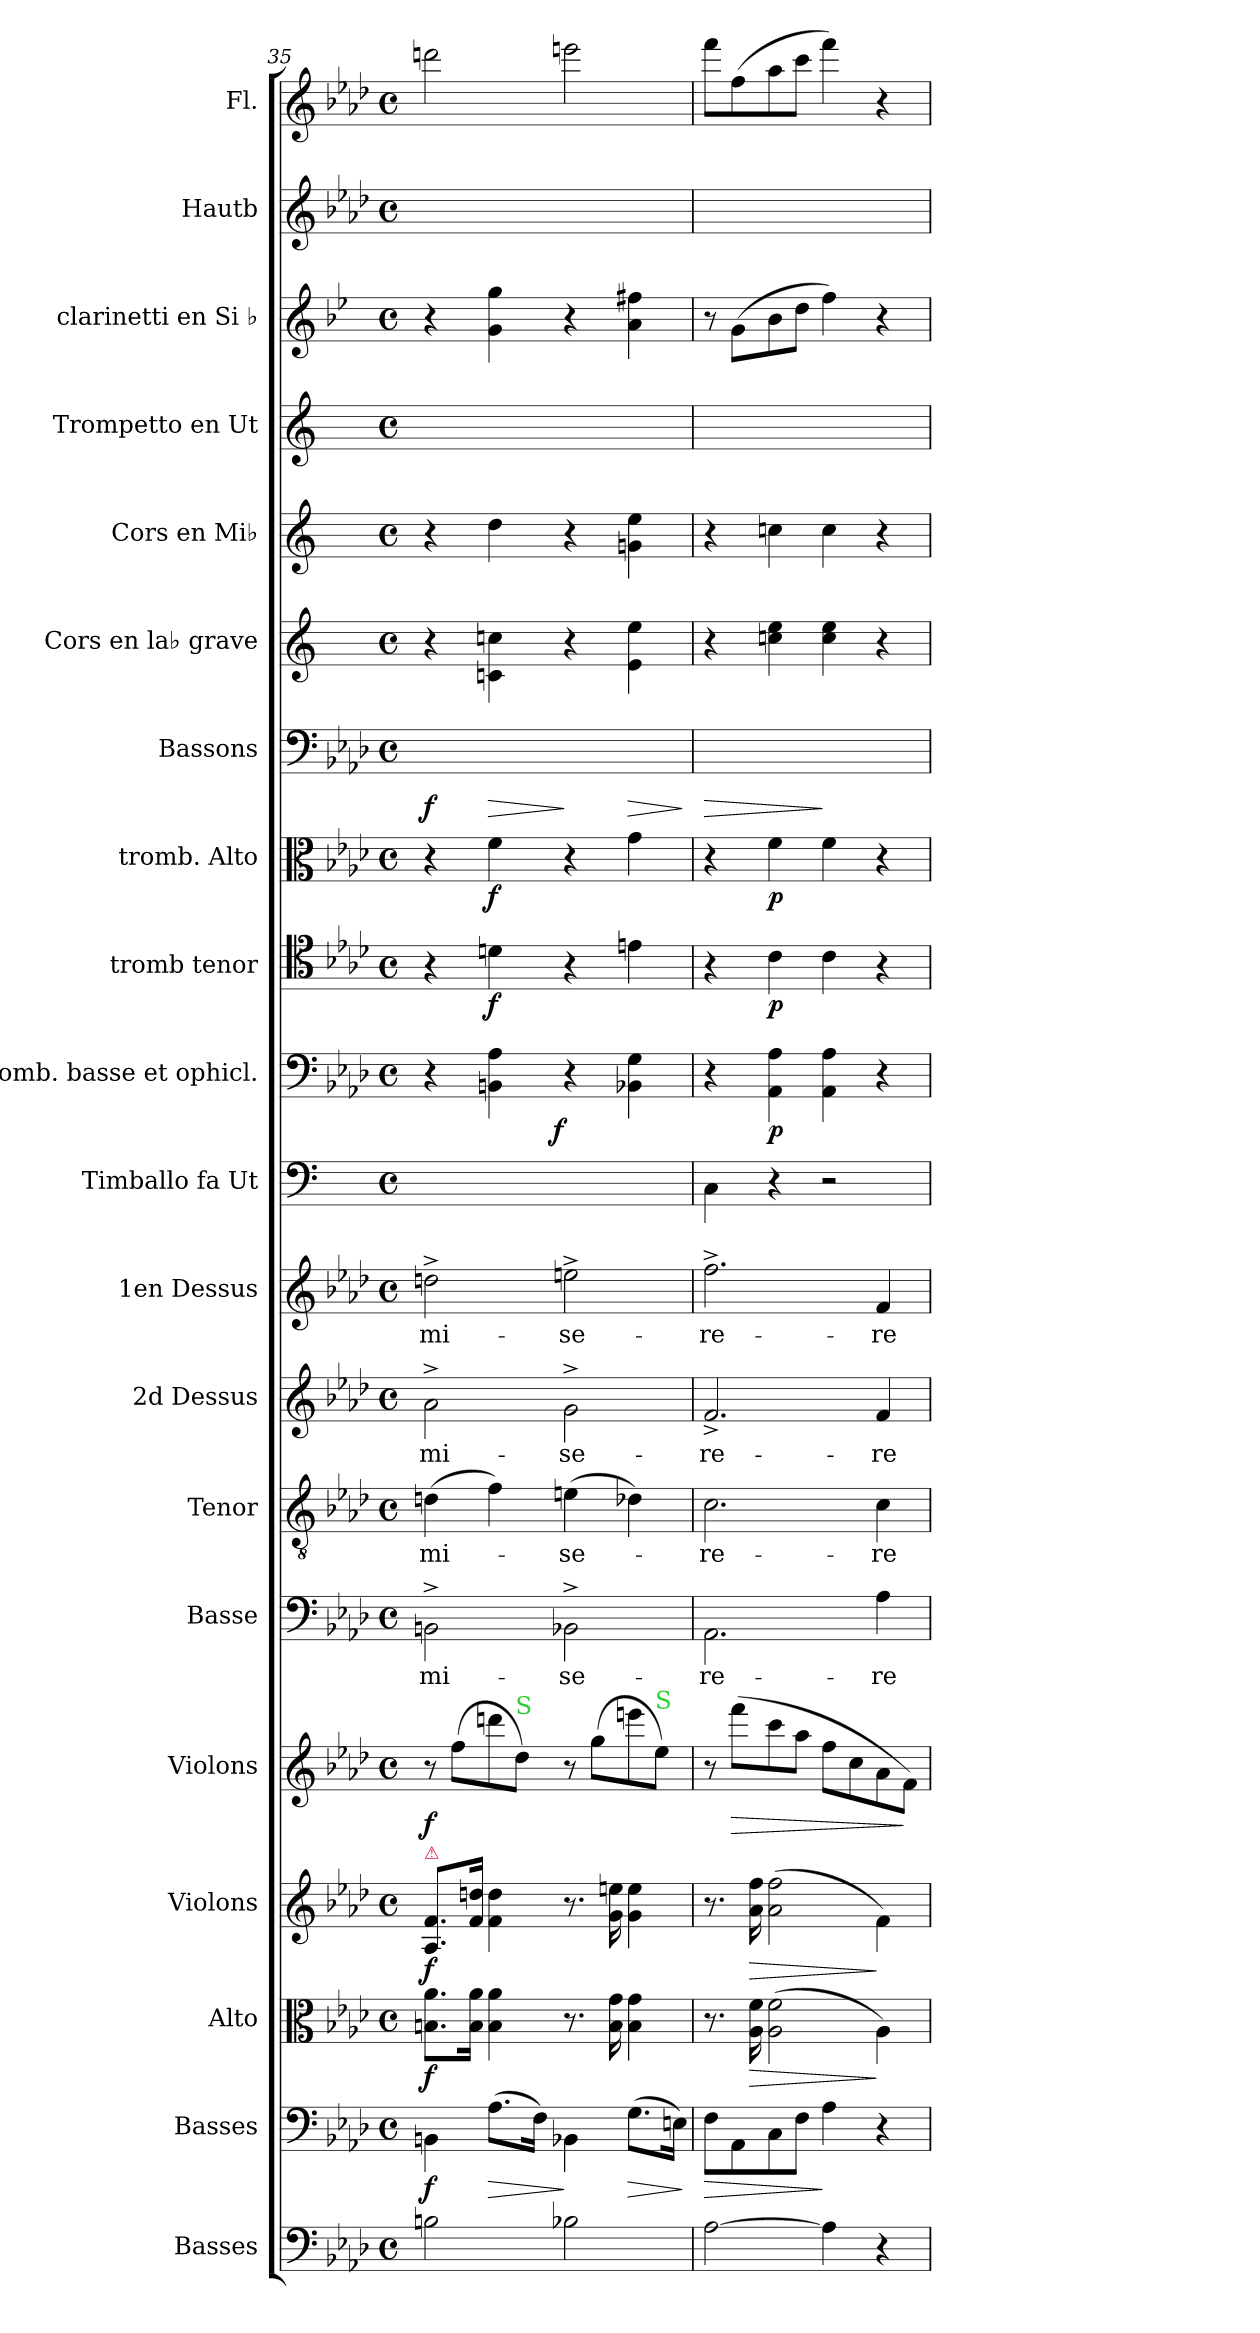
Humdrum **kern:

**kern	**kern	**dynam	**kern	**dynam	**kern	**dynam	**kern	**dynam	**kern	**text	**kern	**text	**kern	**text	**kern	**text	**kern	**kern	**dynam	**kern	**dynam	**kern	**dynam	**kern	**dynam	**kern	**kern	**kern	**kern	**kern	**kern
*part20	*part19	*part19	*part18	*part18	*part17	*part17	*part16	*part16	*part15	*part15	*part14	*part14	*part13	*part13	*part12	*part12	*part11	*part10	*part10	*part9	*part9	*part8	*part8	*part7	*part7	*part6	*part5	*part4	*part3	*part2	*part1
*staff20	*staff19	*staff19	*staff18	*staff18	*staff17	*staff17	*staff16	*staff16	*staff15	*staff15	*staff14	*staff14	*staff13	*staff13	*staff12	*staff12	*staff11	*staff10	*staff10	*staff9	*staff9	*staff8	*staff8	*staff7	*staff7	*staff6	*staff5	*staff4	*staff3	*staff2	*staff1
*I"Basses	*I"Basses	*	*I"Alto	*	*I"Violons	*	*I"Violons	*	*I"Basse	*	*I"Tenor	*	*I"2d Dessus	*	*I"1en Dessus	*	*I"Timballo fa Ut	*I"Tromb. basse et ophicl.	*	*I"tromb tenor	*	*I"tromb. Alto	*	*I"Bassons	*	*I"Cors en la♭ grave	*I"Cors en Mi♭	*I"Trompetto en Ut	*I"clarinetti en Si ♭	*I"Hautb	*I"Fl.
*	*	*	*I'A	*	*I'Vln	*	*I'Vln	*	*I'B	*	*I'T	*	*	*	*	*	*	*I'B	*	*I'T	*	*I'A	*	*I'Bsn	*	*	*	*	*I'Cl	*	*I'Fl
*clefF4	*clefF4	*	*clefC3	*	*clefG2	*	*clefG2	*	*clefF4	*	*clefGv2	*	*clefG2	*	*clefG2	*	*clefF4	*clefF4	*	*clefC4	*	*clefC3	*	*clefF4	*	*clefG2	*clefG2	*clefG2	*clefG2	*clefG2	*clefG2
*	*	*	*	*	*	*	*	*	*	*	*	*	*	*	*	*	*	*	*	*	*	*	*	*	*	*ITrd2c4	*ITrd5c9	*	*ITrd1c2	*	*
*k[b-e-a-d-]	*k[b-e-a-d-]	*	*k[b-e-a-d-]	*	*k[b-e-a-d-]	*	*k[b-e-a-d-]	*	*k[b-e-a-d-]	*	*k[b-e-a-d-]	*	*k[b-e-a-d-]	*	*k[b-e-a-d-]	*	*	*k[b-e-a-d-]	*	*k[b-e-a-d-]	*	*k[b-e-a-d-]	*	*k[b-e-a-d-]	*	*	*	*	*k[b-e-a-d-]	*k[b-e-a-d-]	*k[b-e-a-d-]
*f:	*f:	*	*f:	*	*f:	*	*f:	*	*f:	*	*f:	*	*f:	*	*f:	*	*	*f:	*	*f:	*	*f:	*	*f:	*	*	*	*	*f:	*f:	*f:
*M4/4	*M4/4	*	*M4/4	*	*M4/4	*	*M4/4	*	*M4/4	*	*M4/4	*	*M4/4	*	*M4/4	*	*M4/4	*M4/4	*	*M4/4	*	*M4/4	*	*M4/4	*	*M4/4	*M4/4	*M4/4	*M4/4	*M4/4	*M4/4
*met(c)	*met(c)	*	*met(c)	*	*met(c)	*	*met(c)	*	*met(c)	*	*met(c)	*	*met(c)	*	*met(c)	*	*met(c)	*met(c)	*	*met(c)	*	*met(c)	*	*met(c)	*	*met(c)	*met(c)	*met(c)	*met(c)	*met(c)	*met(c)
=35	=35	=35	=35	=35	=35	=35	=35	=35	=35	=35	=35	=35	=35	=35	=35	=35	=35	=35	=35	=35	=35	=35	=35	=35	=35	=35	=35	=35	=35	=35	=35
!	!	!	!	!	!LO:TX:a:color=crimson:t=⚠	!	!	!	!	!	!	!	!	!	!	!	!	!	!	!	!	!	!	!	!	!	!	!	!	!	!
!	!	!	!	!	!	!	!	!	!	!LO:LY:i	!	!LO:LY:i	!	!LO:LY:i	!	!	!	!	!	!	!	!	!	!	!	!	!	!	!	!	!
2Bn\	4BBn\	f	8.Bn\ 8.a-\L	f	8.A-/ 8.f/L	f	8r	f	2BBn^\	mi-	(4dn\	mi-	2a-^\	mi-	2ddn^\	mi-	1ryy	4r	.	4r	.	4r	.	4BBn\yy	f	4r	4r	1ryy	4r	1ryy	2dddn\
.	.	.	.	.	.	.	(8ff\L	.	.	.	.	.	.	.	.	.	.	.	.	.	.	.	.	.	.	.	.	.	.	.	.
.	.	.	16B\ 16a-\Jk	.	16f\ 16ddn\Jk	.	.	.	.	.	.	.	.	.	.	.	.	.	.	.	.	.	.	.	.	.	.	.	.	.	.
!	!	!LO:HP:b	!	!	!	!	!	!	!	!	!	!	!	!	!	!	!	!	!	!	!	!	!	!	!LO:HP:b	!	!	!	!	!	!
.	(8.A-\L	>	4B\ 4a-\	.	4f\ 4dd\	.	8dddn\	.	.	.	4f\)	.	.	.	.	.	.	4BBn\ 4A-\	.	4dn\	f	4f\	f	8.A-\Lyy	>	4A-X\ 4a-X\	4f\	.	4f\ 4ff\	.	.
!	!	!	!	!	!	!	!LO:TX:a:color=limegreen:t=S	!	!	!	!	!	!	!	!	!	!	!	!	!	!	!	!	!	!	!	!	!	!	!	!
.	.	.	.	.	.	.	8dd-\J)	.	.	.	.	.	.	.	.	.	.	.	.	.	.	.	.	.	.	.	.	.	.	.	.
.	16F\Jk)	.	.	.	.	.	.	.	.	.	.	.	.	.	.	.	.	.	.	.	.	.	.	16F\Jkyy	.	.	.	.	.	.	.
!	!	!	!	!	!	!	!	!	!	!LO:LY:i	!	!LO:LY:i	!	!LO:LY:i	!	!	!	!	!LO:DY:rj	!	!	!	!	!	!	!	!	!	!	!	!
2B-X\	4BB-X\	]	8.r	.	8.r	.	8r	.	2BB-X^\	-se-	(4en\	-se-	2g^\	-se-	2een^\	-se-	.	4r	f	4r	.	4r	.	4BB-X\yy	]	4r	4r	.	4r	.	2eeen\
.	.	.	.	.	.	.	(8gg\L	.	.	.	.	.	.	.	.	.	.	.	.	.	.	.	.	.	.	.	.	.	.	.	.
.	.	.	16B\ 16g\	.	16g\ 16een\	.	.	.	.	.	.	.	.	.	.	.	.	.	.	.	.	.	.	.	.	.	.	.	.	.	.
!	!	!LO:HP:b	!	!	!	!	!	!	!	!	!	!	!	!	!	!	!	!	!	!	!	!	!	!	!LO:HP:b	!	!	!	!	!	!
.	(8.G\L	>	4B\ 4g\	.	4g\ 4ee\	.	8eeen\	.	.	.	4d-X\)	.	.	.	.	.	.	4BB-X\ 4G\	.	4en\	.	4g\	.	8.G\Lyy	>	4c\ 4cc\	4B-X\ 4g\	.	4g\ 4een\	.	.
!	!	!	!	!	!	!	!LO:TX:a:color=limegreen:t=S	!	!	!	!	!	!	!	!	!	!	!	!	!	!	!	!	!	!	!	!	!	!	!	!
.	.	.	.	.	.	.	8ee-\J)	.	.	.	.	.	.	.	.	.	.	.	.	.	.	.	.	.	.	.	.	.	.	.	.
.	16En\Jk)	.	.	.	.	.	.	.	.	.	.	.	.	.	.	.	.	.	.	.	.	.	.	16En\Jkyy	.	.	.	.	.	.	.
.	.	]	.	.	.	.	.	.	.	.	.	.	.	.	.	.	.	.	.	.	.	.	.	.	]	.	.	.	.	.	.
=36	=36	=36	=36	=36	=36	=36	=36	=36	=36	=36	=36	=36	=36	=36	=36	=36	=36	=36	=36	=36	=36	=36	=36	=36	=36	=36	=36	=36	=36	=36	=36
!	!	!LO:HP:b	!	!	!	!	!	!	!	!LO:LY:i	!	!LO:LY:i	!	!LO:LY:i	!	!	!	!	!	!	!	!	!	!	!LO:HP:b	!	!	!	!	!	!
[2A-\	8F\L	>	8.r	.	8.r	.	8r	.	2.AA-\	-re-	2.c\	-re-	2.f^>/	-re-	2.ff^\	-re-	4C\	4r	.	4r	.	4r	.	8F\Lyy	>	4r	4r	1ryy	8r	1ryy	8fff\L
!	!	!	!	!	!	!	!	!LO:HP:b	!	!	!	!	!	!	!	!	!	!	!	!	!	!	!	!	!	!	!	!	!	!	!
.	8AA-\	.	.	.	.	.	(8fff\L	>	.	.	.	.	.	.	.	.	.	.	.	.	.	.	.	8AA-\yy	.	.	.	.	(8f\L	.	(8ff\
!	!	!	!	!LO:HP:b	!	!LO:HP:b	!	!	!	!	!	!	!	!	!	!	!	!	!	!	!	!	!	!	!	!	!	!	!	!	!
.	.	.	16A-\ 16f\	>	16a-\ 16ff\	>	.	.	.	.	.	.	.	.	.	.	.	.	.	.	.	.	.	.	.	.	.	.	.	.	.
.	8C\	.	(2A-\ 2f\	.	(2a-\ 2ff\	.	8ccc\	.	.	.	.	.	.	.	.	.	4r	4AA-\ 4A-\	p	4c\	p	4f\	p	8C\yy	.	4a-X\ 4cc\	4e-X\	.	8a-\	.	8aa-\
.	8F\J	.	.	.	.	.	8aa-\J	.	.	.	.	.	.	.	.	.	.	.	.	.	.	.	.	8F\Jyy	.	.	.	.	8cc\J	.	8ccc\J
4A-\]	4A-\	]	.	.	.	.	8ff\L	.	.	.	.	.	.	.	.	.	2r	4AA-\ 4A-\	.	4c\	.	4f\	.	4A-\yy	]	4a-\ 4cc\	4e-\	.	4ee-\)	.	4fff\)
.	.	.	.	.	.	.	8cc\	.	.	.	.	.	.	.	.	.	.	.	.	.	.	.	.	.	.	.	.	.	.	.	.
!	!	!	!	!	!	!	!	!	!	!LO:LY:i	!	!LO:LY:i	!	!LO:LY:i	!	!	!	!	!	!	!	!	!	!	!	!	!	!	!	!	!
4r	4r	.	4A-\)	]	4f\)	]	8a-\	.	4A-\	-re	4c\	-re	4f/	-re	4f/	-re	.	4r	.	4r	.	4r	.	4ryy	.	4r	4r	.	4r	.	4r
.	.	.	.	.	.	.	8f\J)	]	.	.	.	.	.	.	.	.	.	.	.	.	.	.	.	.	.	.	.	.	.	.	.
=	=	=	=	=	=	=	=	=	=	=	=	=	=	=	=	=	=	=	=	=	=	=	=	=	=	=	=	=	=	=	=
*-	*-	*-	*-	*-	*-	*-	*-	*-	*-	*-	*-	*-	*-	*-	*-	*-	*-	*-	*-	*-	*-	*-	*-	*-	*-	*-	*-	*-	*-	*-	*-
